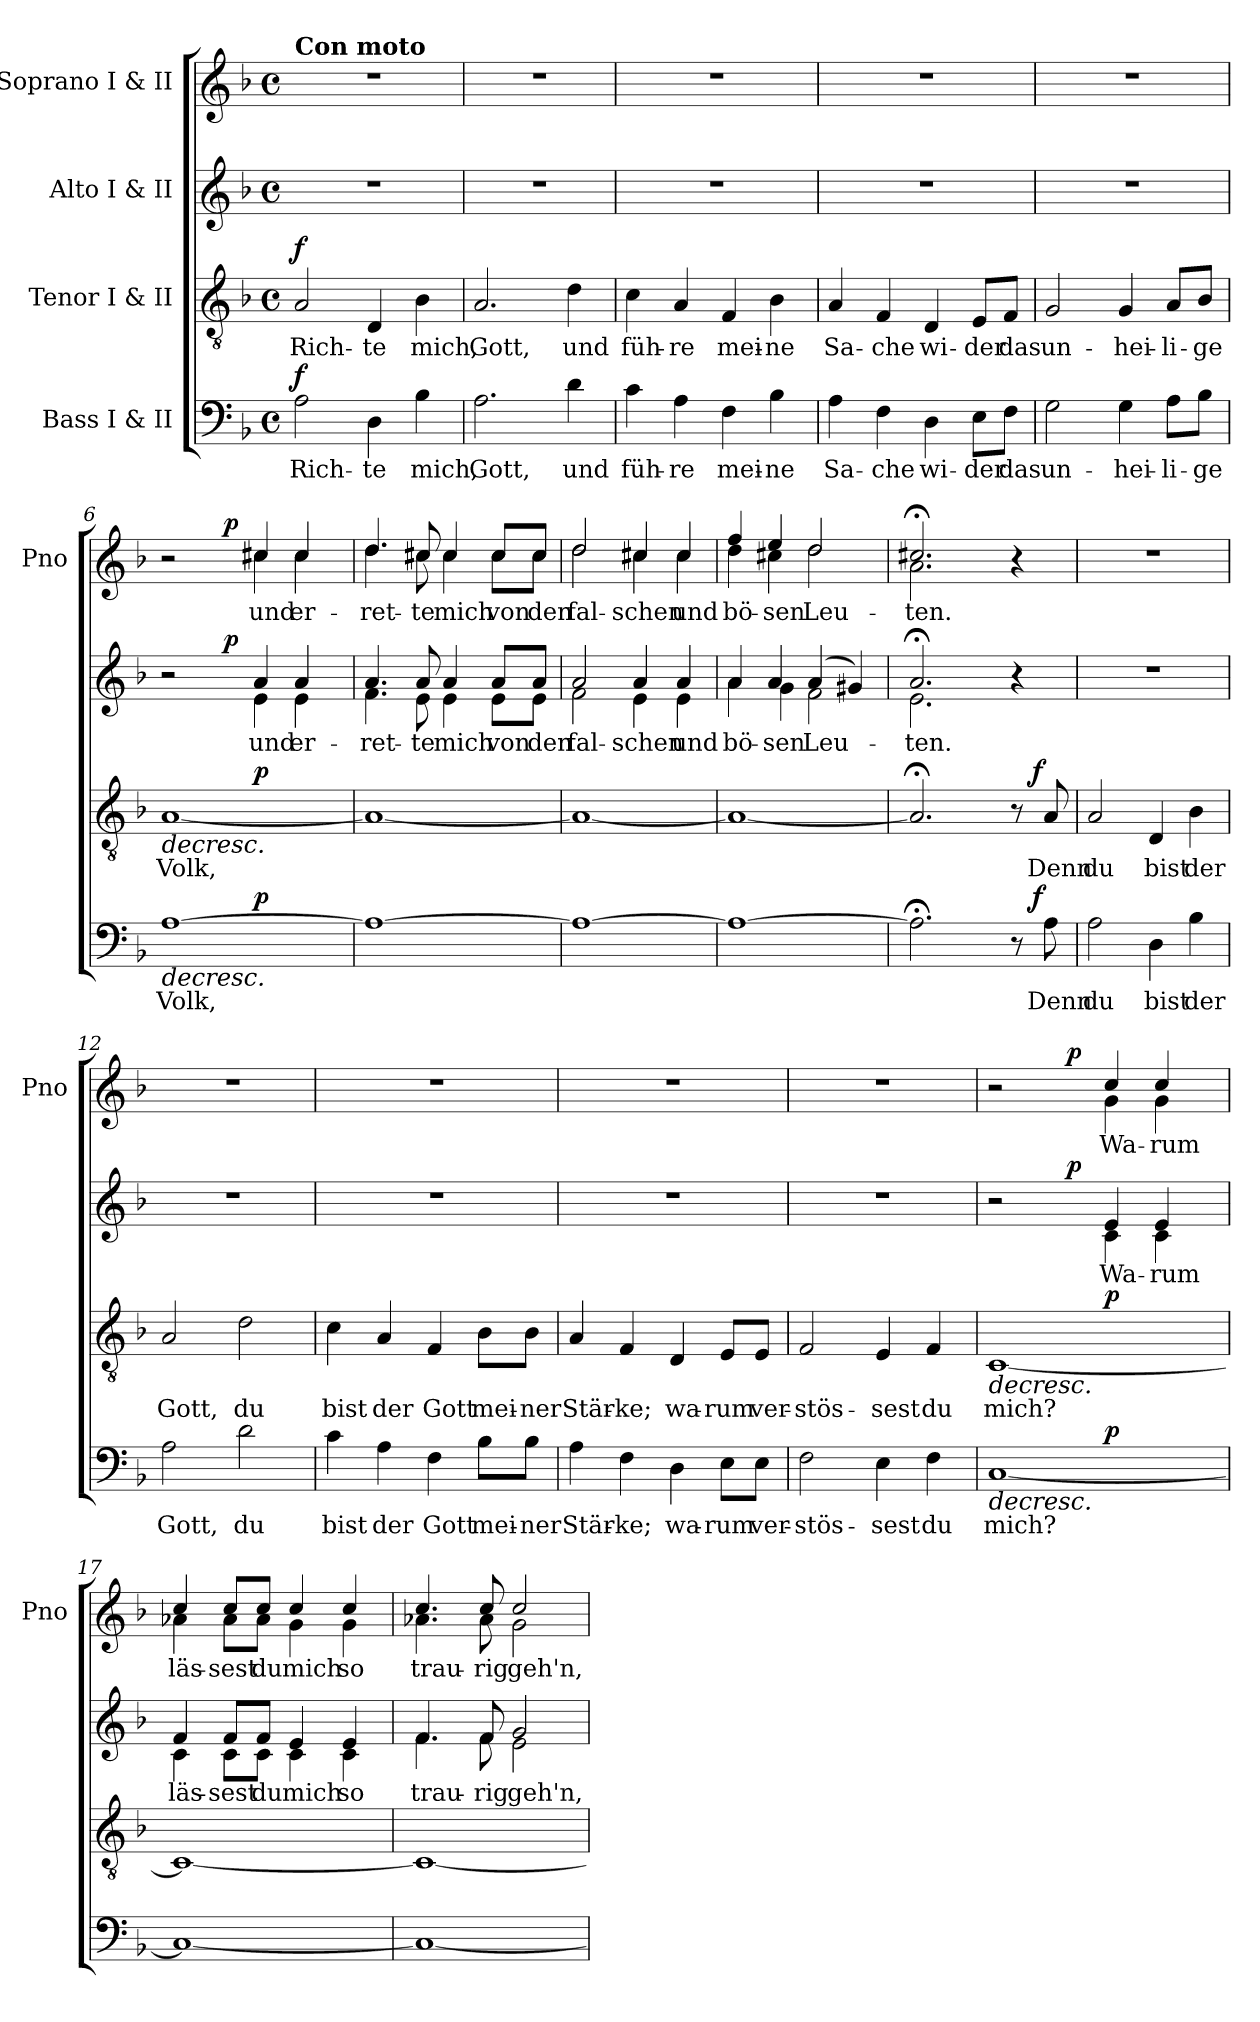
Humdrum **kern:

**kern	**text	**dynam	**kern	**text	**dynam	**kern	**text	**dynam	**kern	**text	**dynam
*part4	*part4	*part4	*part3	*part3	*part3	*part2	*part2	*part2	*part1	*part1	*part1
*staff4	*staff4	*staff4	*staff3	*staff3	*staff3	*staff2	*staff2	*staff2	*staff1	*staff1	*staff1
*I"Bass I & II	*	*	*I"Tenor I & II	*	*	*I"Alto I & II	*	*	*I"Soprano I & II	*	*
*	*	*	*	*	*	*	*	*	*I'Pno	*	*
*clefF4	*	*	*clefGv2	*	*	*clefG2	*	*	*clefG2	*	*
*k[b-]	*	*	*k[b-]	*	*	*k[b-]	*	*	*k[b-]	*	*
*d:	*	*	*d:	*	*	*d:	*	*	*d:	*	*
*M4/4	*	*	*M4/4	*	*	*M4/4	*	*	*M4/4	*	*
*met(c)	*	*	*met(c)	*	*	*met(c)	*	*	*met(c)	*	*
=1	=1	=1	=1	=1	=1	=1	=1	=1	=1	=1	=1
!	!	!	!	!	!	!	!	!	!LO:TX:a:B:t=Con moto	!	!
!	!	!LO:DY:a	!	!	!LO:DY:a	!	!	!	!	!	!
2A\	Rich-	f	2A/	Rich-	f	1r	.	.	1r	.	.
4D\	-te	.	4D/	-te	.	.	.	.	.	.	.
4B-\	mich,	.	4B-\	mich,	.	.	.	.	.	.	.
=2	=2	=2	=2	=2	=2	=2	=2	=2	=2	=2	=2
2.A\	Gott,	.	2.A/	Gott,	.	1r	.	.	1r	.	.
4d\	und	.	4d\	und	.	.	.	.	.	.	.
=3	=3	=3	=3	=3	=3	=3	=3	=3	=3	=3	=3
4c\	füh-	.	4c\	füh-	.	1r	.	.	1r	.	.
4A\	-re	.	4A/	-re	.	.	.	.	.	.	.
4F\	mei-	.	4F/	mei-	.	.	.	.	.	.	.
4B-\	-ne	.	4B-\	-ne	.	.	.	.	.	.	.
=4	=4	=4	=4	=4	=4	=4	=4	=4	=4	=4	=4
4A\	Sa-	.	4A/	Sa-	.	1r	.	.	1r	.	.
4F\	-che	.	4F/	-che	.	.	.	.	.	.	.
4D\	wi-	.	4D/	wi-	.	.	.	.	.	.	.
8E\L	-der	.	8E/L	-der	.	.	.	.	.	.	.
8F\J	das	.	8F/J	das	.	.	.	.	.	.	.
=5	=5	=5	=5	=5	=5	=5	=5	=5	=5	=5	=5
2G\	un-	.	2G/	un-	.	1r	.	.	1r	.	.
4G\	-hei-	.	4G/	-hei-	.	.	.	.	.	.	.
8A\L	-li-	.	8A/L	-li-	.	.	.	.	.	.	.
8B-\J	-ge	.	8B-/J	-ge	.	.	.	.	.	.	.
!!LO:LB:g=z
=6	=6	=6	=6	=6	=6	=6	=6	=6	=6	=6	=6
!	!	!LO:HP:b	!	!	!LO:HP:b	!	!	!	!	!	!
*^	*	*	*^	*	*	*^	*	*	*^	*	*
*	*	*	*	*	*	*	*	*	*^	*	*	*	*^	*	*
[1A	2ryy	Volk,	>	[1A	2ryy	Volk,	>	2r	2ryy	4ryy	.	.	2r	2ryy	4ryy	.	.
.	.	.	.	.	.	.	.	.	.	16.ryy	.	.	.	.	16.ryy	.	.
!	!	!	!	!	!	!	!	!	!	!	!	!LO:DY:a	!	!	!	!	!LO:DY:a
.	.	.	.	.	.	.	.	.	.	2ryy	.	p	.	.	2ryy	.	p
!	!	!	!LO:DY:a	!	!	!	!LO:DY:a	!	!	!	!	!	!	!	!	!	!
.	2ryy	.	p	.	2ryy	.	p	4a/	4e\	.	und	.	4cc#X/	4cc#X\	.	und	.
.	.	.	.	.	.	.	.	4a/	4e\	.	er-	.	4cc#/	4cc#\	.	er-	.
.	.	.	.	.	.	.	.	.	.	8ryy	.	.	.	.	8ryy	.	.
.	.	.	.	.	.	.	.	.	.	32ryy	.	.	.	.	32ryy	.	.
.	.	.	]	.	.	.	]	.	.	.	.	.	.	.	.	.	.
*v	*v	*	*	*	*	*	*	*	*v	*v	*	*	*	*v	*v	*	*
*	*	*	*v	*v	*	*	*	*	*	*	*	*	*	*
=7	=7	=7	=7	=7	=7	=7	=7	=7	=7	=7	=7	=7	=7
1A_	.	.	1A_	.	.	4.a/	4.f\	-ret-	.	4.dd/	4.dd\	-ret-	.
.	.	.	.	.	.	8a/	8e\	-te	.	8cc#X/	8cc#X\	-te	.
.	.	.	.	.	.	4a/	4e\	mich	.	4cc#/	4cc#\	mich	.
.	.	.	.	.	.	8a/L	8e\L	von	.	8cc#/L	8cc#\L	von	.
.	.	.	.	.	.	8a/J	8e\J	den	.	8cc#/J	8cc#\J	den	.
=8	=8	=8	=8	=8	=8	=8	=8	=8	=8	=8	=8	=8	=8
1A_	.	.	1A_	.	.	2a/	2f\	fal-	.	2dd/	2dd\	fal-	.
.	.	.	.	.	.	4a/	4e\	-schen	.	4cc#X/	4cc#X\	-schen	.
.	.	.	.	.	.	4a/	4e\	und	.	4cc#/	4cc#\	und	.
=9	=9	=9	=9	=9	=9	=9	=9	=9	=9	=9	=9	=9	=9
1A_	.	.	1A_	.	.	4a/	4a\	bö-	.	4ff/	4dd\	bö-	.
.	.	.	.	.	.	4a/	4g\	-sen	.	4ee/	4cc#X\	-sen	.
.	.	.	.	.	.	(4a/	2f\	Leu-	.	2dd/	2dd\	Leu-	.
.	.	.	.	.	.	4g#X/)	.	.	.	.	.	.	.
=10	=10	=10	=10	=10	=10	=10	=10	=10	=10	=10	=10	=10	=10
*^	*	*	*^	*	*	*	*	*	*	*	*	*	*
2.A;<\]	2ryy	.	.	2.A;</]	2ryy	.	.	2.a;</	2.e\	-ten.	.	2.cc#X;</	2.a\	-ten.	.
.	4ryy	.	.	.	4ryy	.	.	.	.	.	.	.	.	.	.
8r	16.ryy	.	.	8r	16.ryy	.	.	4r	4ryy	.	.	4r	4ryy	.	.
!	!	!	!LO:DY:a	!	!	!	!LO:DY:a	!	!	!	!	!	!	!	!
.	8ryy	.	f	.	8ryy	.	f	.	.	.	.	.	.	.	.
8A\	.	Denn	.	8A/	.	Denn	.	.	.	.	.	.	.	.	.
.	32ryy	.	.	.	32ryy	.	.	.	.	.	.	.	.	.	.
*v	*v	*	*	*	*	*	*	*v	*v	*	*	*v	*v	*	*
*	*	*	*v	*v	*	*	*	*	*	*	*	*
=11	=11	=11	=11	=11	=11	=11	=11	=11	=11	=11	=11
2A\	du	.	2A/	du	.	1r	.	.	1r	.	.
4D\	bist	.	4D/	bist	.	.	.	.	.	.	.
4B-\	der	.	4B-\	der	.	.	.	.	.	.	.
!!LO:LB:g=z
=12	=12	=12	=12	=12	=12	=12	=12	=12	=12	=12	=12
2A\	Gott,	.	2A/	Gott,	.	1r	.	.	1r	.	.
2d\	du	.	2d\	du	.	.	.	.	.	.	.
=13	=13	=13	=13	=13	=13	=13	=13	=13	=13	=13	=13
4c\	bist	.	4c\	bist	.	1r	.	.	1r	.	.
4A\	der	.	4A/	der	.	.	.	.	.	.	.
4F\	Gott	.	4F/	Gott	.	.	.	.	.	.	.
8B-\L	mei-	.	8B-\L	mei-	.	.	.	.	.	.	.
8B-\J	-ner	.	8B-\J	-ner	.	.	.	.	.	.	.
=14	=14	=14	=14	=14	=14	=14	=14	=14	=14	=14	=14
4A\	Stär-	.	4A/	Stär-	.	1r	.	.	1r	.	.
4F\	-ke;	.	4F/	-ke;	.	.	.	.	.	.	.
4D\	wa-	.	4D/	wa-	.	.	.	.	.	.	.
8E\L	-rum	.	8E/L	-rum	.	.	.	.	.	.	.
8E\J	ver-	.	8E/J	ver-	.	.	.	.	.	.	.
=15	=15	=15	=15	=15	=15	=15	=15	=15	=15	=15	=15
2F\	-stös-	.	2F/	-stös-	.	1r	.	.	1r	.	.
4E\	-sest	.	4E/	-sest	.	.	.	.	.	.	.
4F\	du	.	4F/	du	.	.	.	.	.	.	.
=16	=16	=16	=16	=16	=16	=16	=16	=16	=16	=16	=16
!	!	!LO:HP:b	!	!	!LO:HP:b	!	!	!	!	!	!
*^	*	*	*^	*	*	*^	*	*	*^	*	*
*	*	*	*	*	*	*	*	*	*^	*	*	*	*^	*	*
[1C	2ryy	mich?	>	[1C	2ryy	mich?	>	2r	2ryy	4ryy	.	.	2r	2ryy	4ryy	.	.
.	.	.	.	.	.	.	.	.	.	16.ryy	.	.	.	.	16.ryy	.	.
!	!	!	!	!	!	!	!	!	!	!	!	!LO:DY:a	!	!	!	!	!LO:DY:a
.	.	.	.	.	.	.	.	.	.	2ryy	.	p	.	.	2ryy	.	p
!	!	!	!LO:DY:a	!	!	!	!LO:DY:a	!	!	!	!	!	!	!	!	!	!
.	2ryy	.	p	.	2ryy	.	p	4e/	4c\	.	Wa-	.	4cc/	4g\	.	Wa-	.
.	.	.	.	.	.	.	.	4e/	4c\	.	-rum	.	4cc/	4g\	.	-rum	.
.	.	.	.	.	.	.	.	.	.	8ryy	.	.	.	.	8ryy	.	.
.	.	.	.	.	.	.	.	.	.	32ryy	.	.	.	.	32ryy	.	.
.	.	.	]	.	.	.	]	.	.	.	.	.	.	.	.	.	.
*v	*v	*	*	*	*	*	*	*	*v	*v	*	*	*	*v	*v	*	*
*	*	*	*v	*v	*	*	*	*	*	*	*	*	*	*
=17	=17	=17	=17	=17	=17	=17	=17	=17	=17	=17	=17	=17	=17
1C_	.	.	1C_	.	.	4f/	4c\	läs-	.	4cc/	4a-X\	läs-	.
.	.	.	.	.	.	8f/L	8c\L	-sest	.	8cc/L	8a-\L	-sest	.
.	.	.	.	.	.	8f/J	8c\J	du	.	8cc/J	8a-\J	du	.
.	.	.	.	.	.	4e/	4c\	mich	.	4cc/	4g\	mich	.
.	.	.	.	.	.	4e/	4c\	so	.	4cc/	4g\	so	.
!!LO:PB:g=z	!!
=18	=18	=18	=18	=18	=18	=18	=18	=18	=18	=18	=18	=18	=18
1C_	.	.	1C_	.	.	4.f/	4.f\	trau-	.	4.cc/	4.a-X\	trau-	.
.	.	.	.	.	.	8f/	8f\	-rig	.	8cc/	8a-\	-rig	.
.	.	.	.	.	.	2g/	2e\	geh'n,	.	2cc/	2g\	geh'n,	.
*	*	*	*	*	*	*v	*v	*	*	*	*	*	*
*	*	*	*	*	*	*	*	*	*v	*v	*	*
=	=	=	=	=	=	=	=	=	=	=	=
*-	*-	*-	*-	*-	*-	*-	*-	*-	*-	*-	*-
